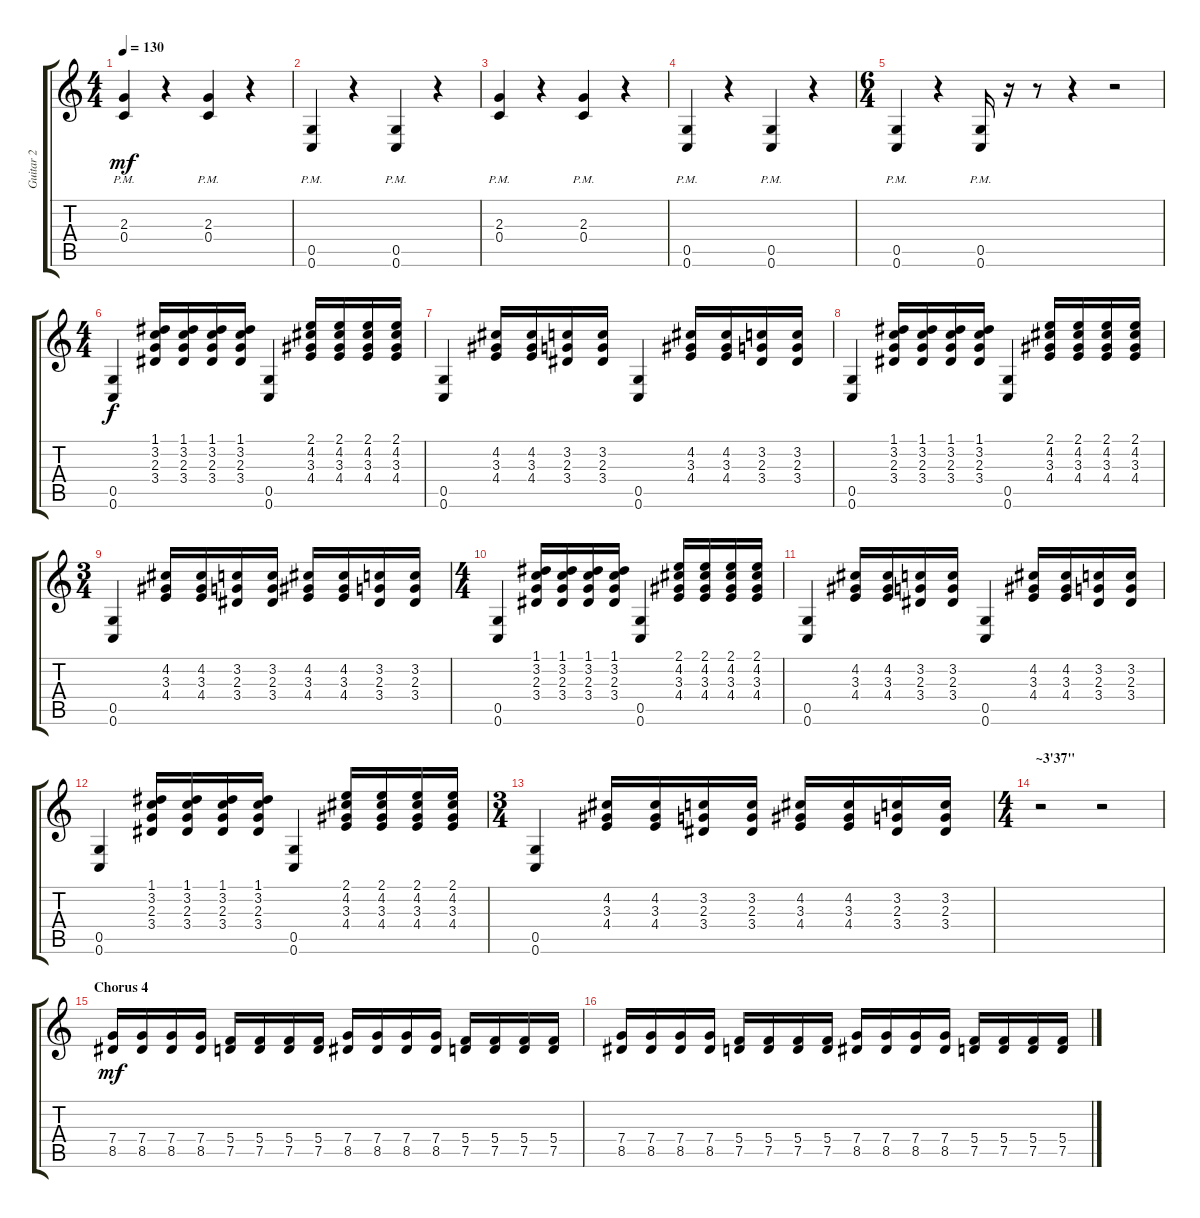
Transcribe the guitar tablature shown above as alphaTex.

\track ("Guitar 2" "Guitar 2") {instrument distortionguitar}
\staff {score tabs}
\tuning (D4 A3 F3 C3 G2 C2) {hide}
\ts (4 4)
\tempo 130
\clef g2
\ks c
(2.3{pm} 0.4{pm}).4{dy mf} r.4 (2.3{pm} 0.4{pm}).4 r.4 |
(0.5{pm} 0.6{pm}).4 r.4 (0.5{pm} 0.6{pm}).4 r.4 |
(2.3{pm} 0.4{pm}).4 r.4 (2.3{pm} 0.4{pm}).4 r.4 |
(0.5{pm} 0.6{pm}).4 r.4 (0.5{pm} 0.6{pm}).4 r.4 |
\ts (6 4)
(0.5{pm} 0.6{pm}).4 r.4 (0.5{pm} 0.6{pm}).16 r.16 r.8 r.4 r.2 |
\ts (4 4)
(0.5 0.6).4{dy f} (1.1 3.2 2.3 3.4).16 (1.1 3.2 2.3 3.4).16 (1.1 3.2 2.3 3.4).16 (1.1 3.2 2.3 3.4).16 (0.5 0.6).4 (2.1 4.2 3.3 4.4).16 (2.1 4.2 3.3 4.4).16 (2.1 4.2 3.3 4.4).16 (2.1 4.2 3.3 4.4).16 |
(0.5 0.6).4 (4.2 3.3 4.4).16 (4.2 3.3 4.4).16 (3.2 2.3 3.4).16 (3.2 2.3 3.4).16 (0.5 0.6).4 (4.2 3.3 4.4).16 (4.2 3.3 4.4).16 (3.2 2.3 3.4).16 (3.2 2.3 3.4).16 |
(0.5 0.6).4 (1.1 3.2 2.3 3.4).16 (1.1 3.2 2.3 3.4).16 (1.1 3.2 2.3 3.4).16 (1.1 3.2 2.3 3.4).16 (0.5 0.6).4 (2.1 4.2 3.3 4.4).16 (2.1 4.2 3.3 4.4).16 (2.1 4.2 3.3 4.4).16 (2.1 4.2 3.3 4.4).16 |
\ts (3 4)
(0.5 0.6).4 (4.2 3.3 4.4).16 (4.2 3.3 4.4).16 (3.2 2.3 3.4).16 (3.2 2.3 3.4).16 (4.2 3.3 4.4).16 (4.2 3.3 4.4).16 (3.2 2.3 3.4).16 (3.2 2.3 3.4).16 |
\ts (4 4)
(0.5 0.6).4 (1.1 3.2 2.3 3.4).16 (1.1 3.2 2.3 3.4).16 (1.1 3.2 2.3 3.4).16 (1.1 3.2 2.3 3.4).16 (0.5 0.6).4 (2.1 4.2 3.3 4.4).16 (2.1 4.2 3.3 4.4).16 (2.1 4.2 3.3 4.4).16 (2.1 4.2 3.3 4.4).16 |
(0.5 0.6).4 (4.2 3.3 4.4).16 (4.2 3.3 4.4).16 (3.2 2.3 3.4).16 (3.2 2.3 3.4).16 (0.5 0.6).4 (4.2 3.3 4.4).16 (4.2 3.3 4.4).16 (3.2 2.3 3.4).16 (3.2 2.3 3.4).16 |
(0.5 0.6).4 (1.1 3.2 2.3 3.4).16 (1.1 3.2 2.3 3.4).16 (1.1 3.2 2.3 3.4).16 (1.1 3.2 2.3 3.4).16 (0.5 0.6).4 (2.1 4.2 3.3 4.4).16 (2.1 4.2 3.3 4.4).16 (2.1 4.2 3.3 4.4).16 (2.1 4.2 3.3 4.4).16 |
\ts (3 4)
(0.5 0.6).4 (4.2 3.3 4.4).16 (4.2 3.3 4.4).16 (3.2 2.3 3.4).16 (3.2 2.3 3.4).16 (4.2 3.3 4.4).16 (4.2 3.3 4.4).16 (3.2 2.3 3.4).16 (3.2 2.3 3.4).16 |
\ts (4 4)
\section ("" "~3'37\"")
r.2 r.2 |
\section ("" "Chorus 4")
(7.4 8.5).16{dy mf} (7.4 8.5).16 (7.4 8.5).16 (7.4 8.5).16 (5.4 7.5).16 (5.4 7.5).16 (5.4 7.5).16 (5.4 7.5).16 (7.4 8.5).16 (7.4 8.5).16 (7.4 8.5).16 (7.4 8.5).16 (5.4 7.5).16 (5.4 7.5).16 (5.4 7.5).16 (5.4 7.5).16 |
(7.4 8.5).16 (7.4 8.5).16 (7.4 8.5).16 (7.4 8.5).16 (5.4 7.5).16 (5.4 7.5).16 (5.4 7.5).16 (5.4 7.5).16 (7.4 8.5).16 (7.4 8.5).16 (7.4 8.5).16 (7.4 8.5).16 (5.4 7.5).16 (5.4 7.5).16 (5.4 7.5).16 (5.4 7.5).16
